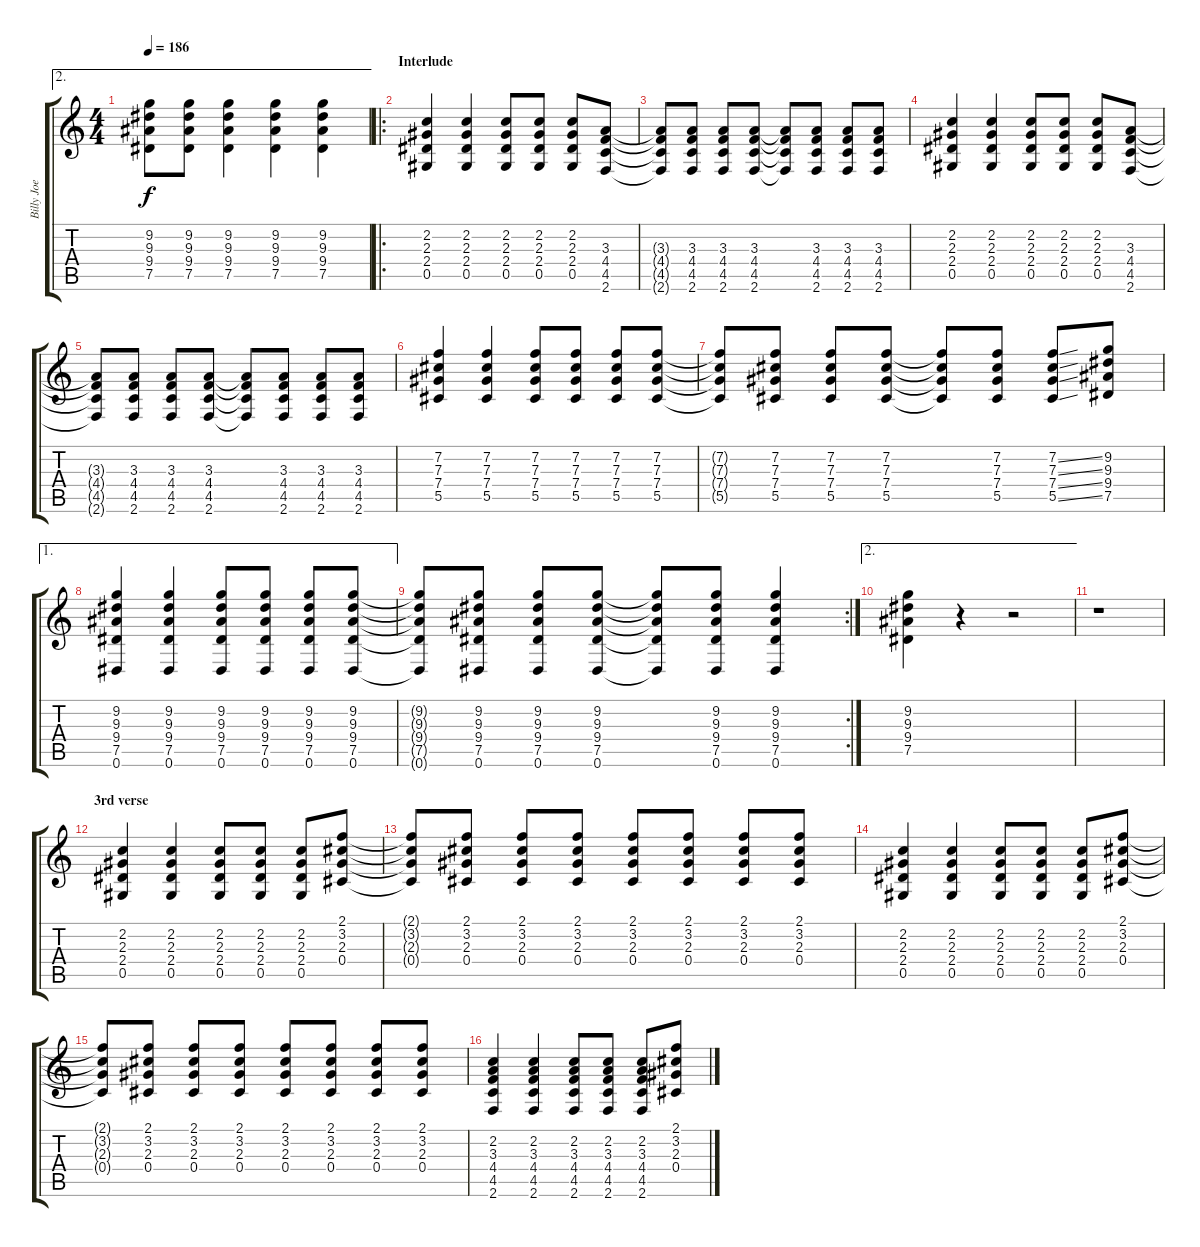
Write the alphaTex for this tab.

\track ("Billy Joe" "Billy Joe") {instrument distortionguitar}
\staff {score tabs}
\tuning (Eb4 Bb3 Gb3 Db3 Ab2 Eb2) {hide}
\ae 2
\ts (4 4)
\tempo 186
\clef g2
\ks c
(9.2{t} 9.3{t} 9.4{t} 7.5{t}).8{dy f} (9.2 9.3 9.4 7.5).8 (9.2 9.3 9.4 7.5).4 (9.2 9.3 9.4 7.5).4 (9.2 9.3 9.4 7.5).4 |
\ro
\section ("" "Interlude")
(2.2 2.3 2.4 0.5).4 (2.2 2.3 2.4 0.5).4 (2.2 2.3 2.4 0.5).8 (2.2 2.3 2.4 0.5).8 (2.2 2.3 2.4 0.5).8 (3.3 4.4 4.5 2.6).8 |
(3.3{t} 4.4{t} 4.5{t} 2.6{t}).8 (3.3 4.4 4.5 2.6).8 (3.3 4.4 4.5 2.6).8 (3.3 4.4 4.5 2.6).8 (3.3{t} 4.4{t} 4.5{t} 2.6{t}).8 (3.3 4.4 4.5 2.6).8 (3.3 4.4 4.5 2.6).8 (3.3 4.4 4.5 2.6).8 |
(2.2 2.3 2.4 0.5).4 (2.2 2.3 2.4 0.5).4 (2.2 2.3 2.4 0.5).8 (2.2 2.3 2.4 0.5).8 (2.2 2.3 2.4 0.5).8 (3.3 4.4 4.5 2.6).8 |
(3.3{t} 4.4{t} 4.5{t} 2.6{t}).8 (3.3 4.4 4.5 2.6).8 (3.3 4.4 4.5 2.6).8 (3.3 4.4 4.5 2.6).8 (3.3{t} 4.4{t} 4.5{t} 2.6{t}).8 (3.3 4.4 4.5 2.6).8 (3.3 4.4 4.5 2.6).8 (3.3 4.4 4.5 2.6).8 |
(7.2 7.3 7.4 5.5).4 (7.2 7.3 7.4 5.5).4 (7.2 7.3 7.4 5.5).8 (7.2 7.3 7.4 5.5).8 (7.2 7.3 7.4 5.5).8 (7.2 7.3 7.4 5.5).8 |
(7.2{t} 7.3{t} 7.4{t} 5.5{t}).8 (7.2 7.3 7.4 5.5).8 (7.2 7.3 7.4 5.5).8 (7.2 7.3 7.4 5.5).8 (7.2{t} 7.3{t} 7.4{t} 5.5{t}).8 (7.2 7.3 7.4 5.5).8 (7.2{ss} 7.3{ss} 7.4{ss} 5.5{ss}).8 (9.2 9.3 9.4 7.5).8 |
\ae 1
(9.2 9.3 9.4 7.5 0.6).4 (9.2 9.3 9.4 7.5 0.6).4 (9.2 9.3 9.4 7.5 0.6).8 (9.2 9.3 9.4 7.5 0.6).8 (9.2 9.3 9.4 7.5 0.6).8 (9.2 9.3 9.4 7.5 0.6).8 |
\rc 2
(9.2{t} 9.3{t} 9.4{t} 7.5{t} 0.6{t}).8 (9.2 9.3 9.4 7.5 0.6).8 (9.2 9.3 9.4 7.5 0.6).8 (9.2 9.3 9.4 7.5 0.6).8 (9.2{t} 9.3{t} 9.4{t} 7.5{t} 0.6{t}).8 (9.2 9.3 9.4 7.5 0.6).8 (9.2 9.3 9.4 7.5 0.6).4 |
\ae 2
(9.2 9.3 9.4 7.5).4 r.4 r.2 |
r.1 |
\section ("" "3rd verse")
(2.2 2.3 2.4 0.5).4 (2.2 2.3 2.4 0.5).4 (2.2 2.3 2.4 0.5).8 (2.2 2.3 2.4 0.5).8 (2.2 2.3 2.4 0.5).8 (2.1 3.2 2.3 0.4).8 |
(2.1{t} 3.2{t} 2.3{t} 0.4{t}).8 (2.1 3.2 2.3 0.4).8 (2.1 3.2 2.3 0.4).8 (2.1 3.2 2.3 0.4).8 (2.1 3.2 2.3 0.4).8 (2.1 3.2 2.3 0.4).8 (2.1 3.2 2.3 0.4).8 (2.1 3.2 2.3 0.4).8 |
(2.2 2.3 2.4 0.5).4 (2.2 2.3 2.4 0.5).4 (2.2 2.3 2.4 0.5).8 (2.2 2.3 2.4 0.5).8 (2.2 2.3 2.4 0.5).8 (2.1 3.2 2.3 0.4).8 |
(2.1{t} 3.2{t} 2.3{t} 0.4{t}).8 (2.1 3.2 2.3 0.4).8 (2.1 3.2 2.3 0.4).8 (2.1 3.2 2.3 0.4).8 (2.1 3.2 2.3 0.4).8 (2.1 3.2 2.3 0.4).8 (2.1 3.2 2.3 0.4).8 (2.1 3.2 2.3 0.4).8 |
(2.2 3.3 4.4 4.5 2.6).4 (2.2 3.3 4.4 4.5 2.6).4 (2.2 3.3 4.4 4.5 2.6).8 (2.2 3.3 4.4 4.5 2.6).8 (2.2 3.3 4.4 4.5 2.6).8 (2.1 3.2 2.3 0.4).8
